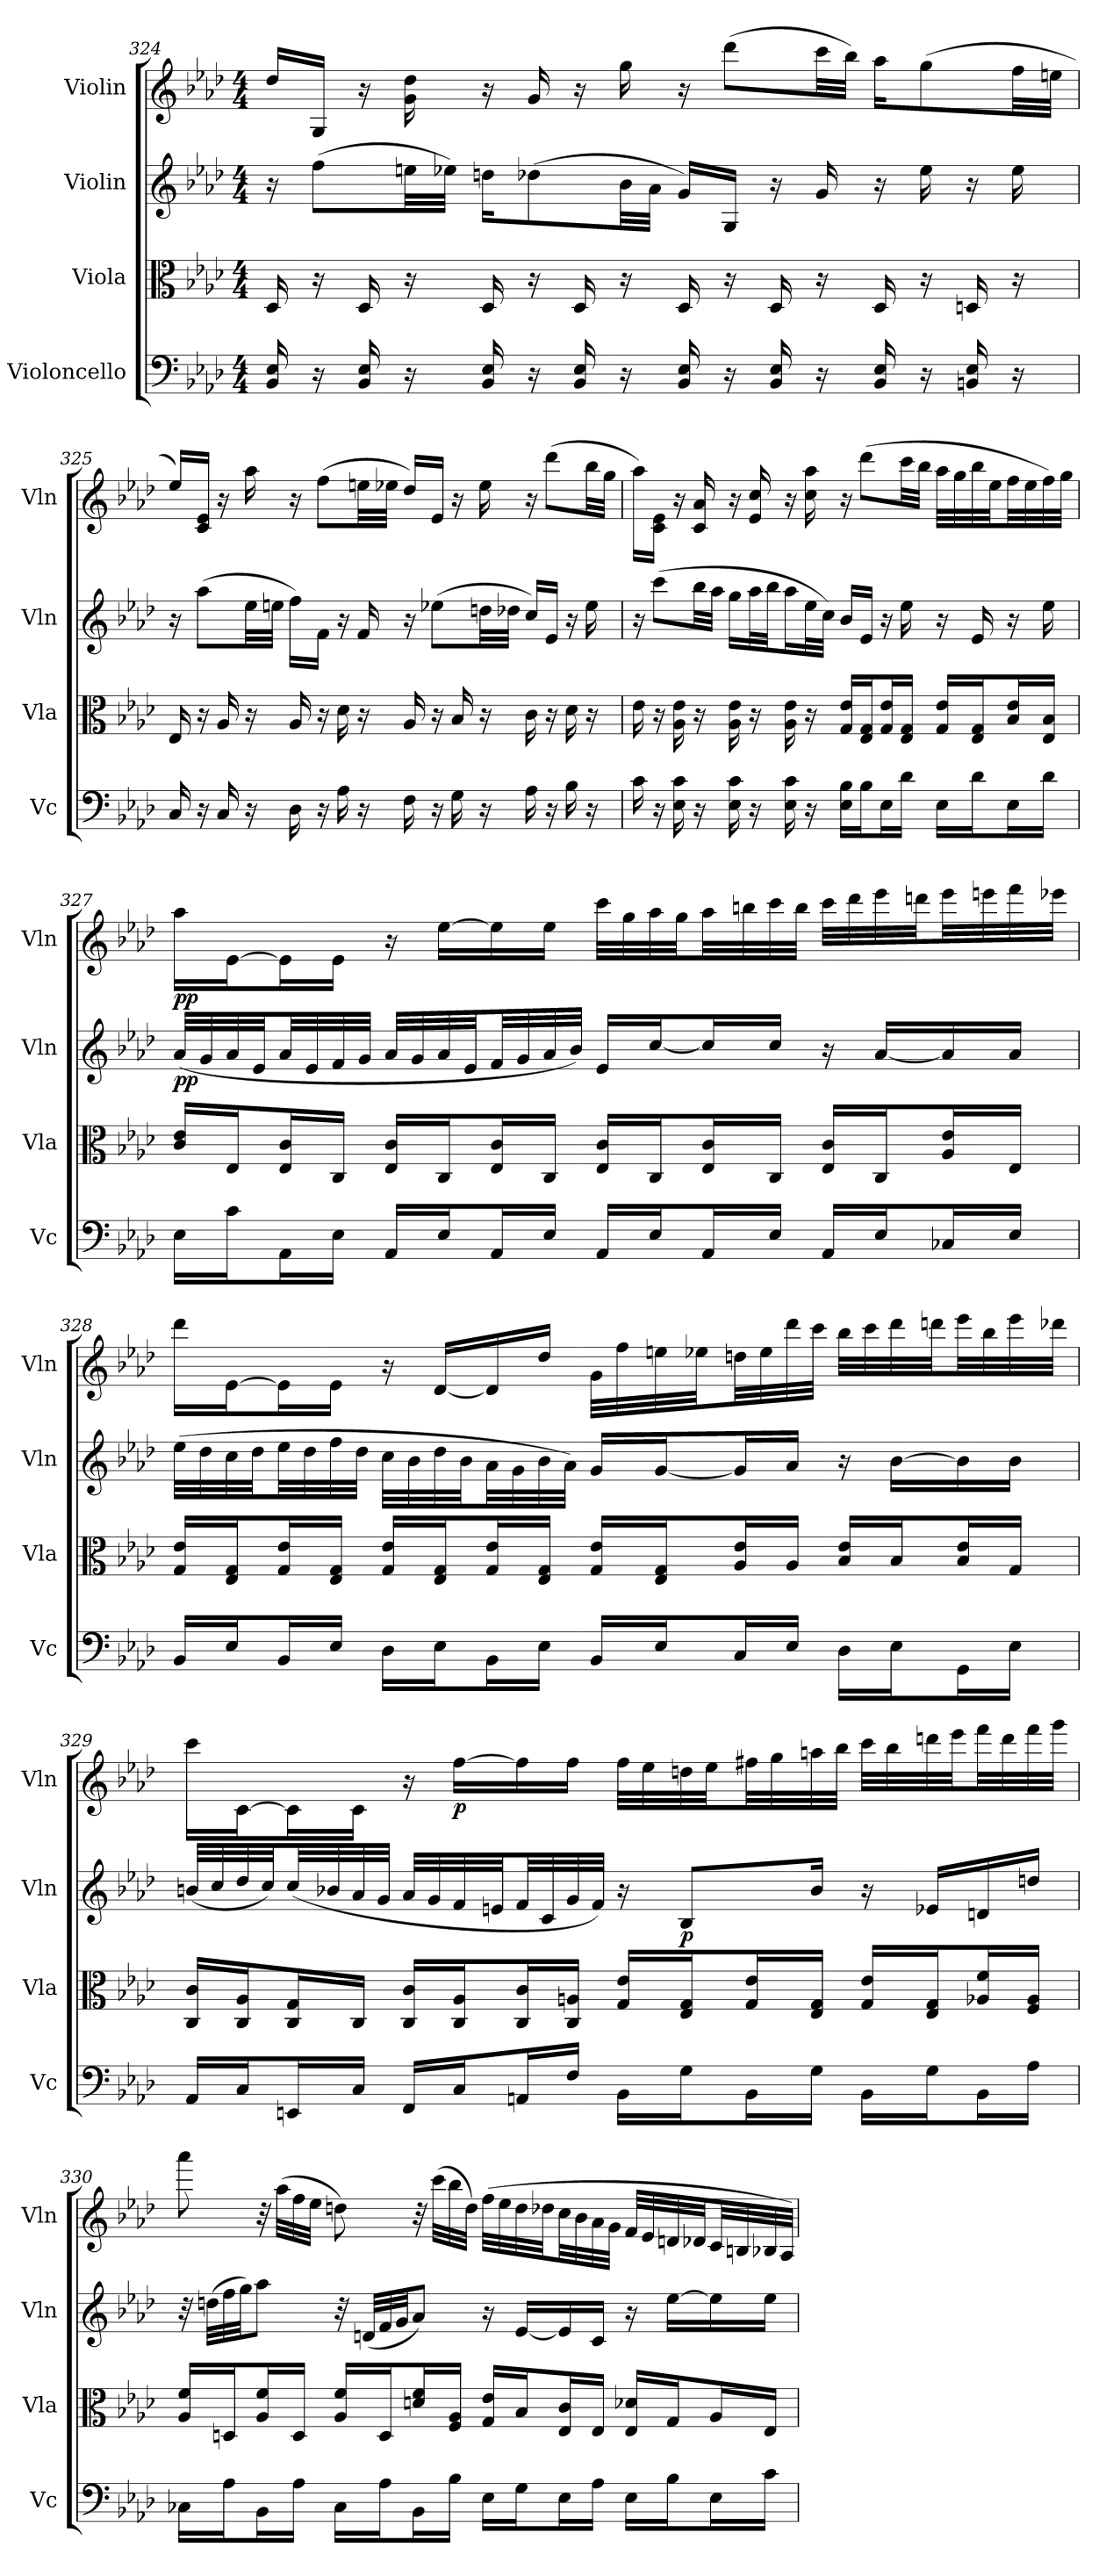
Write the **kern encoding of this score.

**kern	**kern	**kern	**dynam	**kern	**dynam
*part4	*part3	*part2	*part2	*part1	*part1
*staff4	*staff3	*staff2	*staff2	*staff1	*staff1
*I"Violoncello	*I"Viola	*I"Violin	*	*I"Violin	*
*I'Vc	*I'Vla	*I'Vln	*	*I'Vln	*
*clefF4	*clefC3	*clefG2	*	*clefG2	*
*k[b-e-a-d-]	*k[b-e-a-d-]	*k[b-e-a-d-]	*	*k[b-e-a-d-]	*
*A-:	*A-:	*A-:	*	*A-:	*
*M4/4	*M4/4	*M4/4	*	*M4/4	*
=324	=324	=324	=324	=324	=324
16BB- 16E-	16D-	16r	.	16dd-/LL	.
16r	16r	(8ff\L	.	16G/JJ	.
16BB- 16E-	16D-	.	.	16r	.
16r	16r	32een\LL	.	16g 16dd-	.
.	.	32ee-X\JJJ)	.	.	.
16BB- 16E-	16D-	16ddn\KL	.	16r	.
16r	16r	(8dd-X\	.	16g	.
16BB- 16E-	16D-	.	.	16r	.
16r	16r	32b-\LL	.	16gg	.
.	.	32a-\JJJ	.	.	.
16BB- 16E-	16D-	16g/LL)	.	16r	.
16r	16r	16G/JJ	.	(8ddd-\L	.
16BB- 16E-	16D-	16r	.	.	.
16r	16r	16g	.	32ccc\LL	.
.	.	.	.	32bb-\JJJ)	.
16BB- 16E-	16D-	16r	.	16aa-\KL	.
16r	16r	16ee-	.	(8gg\	.
16BBn 16E-	16Dn	16r	.	.	.
16r	16r	16ee-	.	32ff\LL	.
.	.	.	.	32een\JJJ	.
=325	=325	=325	=325	=325	=325
16C	16E-	16r	.	16ee-/LL)	.
16r	16r	(8aa-\L	.	16c/ 16e-/JJ	.
16C	16A-	.	.	16r	.
16r	16r	32ee-\LL	.	16aa-	.
.	.	32een\JJJ	.	.	.
16D-	16A-	16ff\LL)	.	16r	.
16r	16r	16f\JJ	.	(8ff\L	.
16A-	16d-	16r	.	.	.
16r	16r	16f	.	32een\LL	.
.	.	.	.	32ee-X\JJJ	.
16F	16A-	16r	.	16dd-/LL)	.
16r	16r	(8ee-X\L	.	16e-/JJ	.
16G	16B-	.	.	16r	.
16r	16r	32ddn\LL	.	16ee-	.
.	.	32dd-X\JJJ	.	.	.
16A-	16c	16cc/LL)	.	16r	.
16r	16r	16e-/JJ	.	(8ddd-\L	.
16B-	16d-	16r	.	.	.
16r	16r	16ee-	.	32bb-\LL	.
.	.	.	.	32gg\JJJ	.
=326	=326	=326	=326	=326	=326
16c	16e-	16r	.	16aa-\LL)	.
16r	16r	(8ccc\L	.	16c\ 16e-\JJ	.
16E- 16c	16A- 16e-	.	.	16r	.
16r	16r	32bb-\LL	.	16c 16a-	.
.	.	32aa-\JJJ	.	.	.
16E- 16c	16A- 16e-	16gg\LL	.	16r	.
16r	16r	32aa-\L	.	16e- 16cc	.
.	.	32bb-\JJ	.	.	.
16E- 16c	16A- 16e-	16aa-\L	.	16r	.
16r	16r	32ee-\L	.	16cc 16aa-	.
.	.	32cc\JJJ)	.	.	.
16E-\ 16B-\LL	16G/ 16e-/LL	16b-/LL	.	16r	.
16B-\J	16E-/ 16G/J	16e-/JJ	.	(8ddd-\L	.
16E-\L	16G/ 16e-/L	16r	.	.	.
16d-\JJ	16E-/ 16G/JJ	16ee-	.	32ccc\LL	.
.	.	.	.	32bb-\JJJ	.
16E-\LL	16G/ 16e-/LL	16r	.	32aa-\LLL	.
.	.	.	.	32gg\	.
16d-\J	16E-/ 16G/J	16e-	.	32bb-\	.
.	.	.	.	32ee-\JJ	.
16E-\L	16B-/ 16e-/L	16r	.	32ff\LL	.
.	.	.	.	32ee-\	.
16d-\JJ	16E-/ 16B-/JJ	16ee-	.	32ff\)	.
.	.	.	.	32gg\JJJ	.
=327	=327	=327	=327	=327	=327
16E-\LL	16c/ 16e-/LL	(32a-/LLL	pp	16aa-\LL	pp
.	.	32g/	.	.	.
16c\J	16E-/J	32a-/	.	[16e-\J	.
.	.	32e-/JJ	.	.	.
16AA-\L	16E-/ 16c/L	32a-/LL	.	16e-\L]	.
.	.	32e-/	.	.	.
16E-\JJ	16C/JJ	32f/	.	16e-\JJ	.
.	.	32g/JJJ	.	.	.
16AA-/LL	16E-/ 16c/LL	32a-/LLL	.	16r	.
.	.	32g/	.	.	.
16E-/J	16C/J	32a-/	.	[16ee-\LL	.
.	.	32e-/JJ	.	.	.
16AA-/L	16E-/ 16c/L	32f/LL	.	16ee-\]	.
.	.	32g/	.	.	.
16E-/JJ	16C/JJ	32a-/	.	16ee-\JJ	.
.	.	32b-/JJJ)	.	.	.
16AA-/LL	16E-/ 16c/LL	16e-/LL	.	32ccc\LLL	.
.	.	.	.	32gg\	.
16E-/J	16C/J	[16cc/J	.	32aa-\	.
.	.	.	.	32gg\JJ	.
16AA-/L	16E-/ 16c/L	16cc/L]	.	32aa-\LL	.
.	.	.	.	32bbn\	.
16E-/JJ	16C/JJ	16cc/JJ	.	32ccc\	.
.	.	.	.	32bb\JJJ	.
16AA-/LL	16E-/ 16c/LL	16r	.	32ccc\LLL	.
.	.	.	.	32ddd-\	.
16E-/J	16C/J	[16a-/LL	.	32eee-\	.
.	.	.	.	32dddn\JJ	.
16C-X/L	16A-/ 16e-/L	16a-/]	.	32eee-\LL	.
.	.	.	.	32eeen\	.
16E-/JJ	16E-/JJ	16a-/JJ	.	32fff\	.
.	.	.	.	32eee-X\JJJ	.
=328	=328	=328	=328	=328	=328
16BB-/LL	16G/ 16e-/LL	(32ee-\LLL	.	16ddd-\LL	.
.	.	32dd-\	.	.	.
16E-/J	16E-/ 16G/J	32cc\	.	[16e-\J	.
.	.	32dd-\JJ	.	.	.
16BB-/L	16G/ 16e-/L	32ee-\LL	.	16e-\L]	.
.	.	32dd-\	.	.	.
16E-/JJ	16E-/ 16G/JJ	32ff\	.	16e-\JJ	.
.	.	32dd-\JJJ	.	.	.
16D-\LL	16G/ 16e-/LL	32cc\LLL	.	16r	.
.	.	32b-\	.	.	.
16E-\J	16E-/ 16G/J	32dd-\	.	[16d-/LL	.
.	.	32b-\JJ	.	.	.
16BB-\L	16G/ 16e-/L	32a-\LL	.	16d-/]	.
.	.	32g\	.	.	.
16E-\JJ	16E-/ 16G/JJ	32b-\	.	16dd-/JJ	.
.	.	32a-\JJJ)	.	.	.
16BB-/LL	16G/ 16e-/LL	16g/LL	.	32g\LLL	.
.	.	.	.	32ff\	.
16E-/J	16E-/ 16G/J	[16g/J	.	32een\	.
.	.	.	.	32ee-X\JJ	.
16C/L	16A-/ 16e-/L	16g/L]	.	32ddn\LL	.
.	.	.	.	32ee-\	.
16E-/JJ	16A-/JJ	16a-/JJ	.	32ddd-\	.
.	.	.	.	32ccc\JJJ	.
16D-\LL	16B-/ 16e-/LL	16r	.	32bb-\LLL	.
.	.	.	.	32ccc\	.
16E-\J	16B-/J	[16b-\LL	.	32ddd-\	.
.	.	.	.	32dddn\JJ	.
16GG\L	16B-/ 16e-/L	16b-\]	.	32eee-\LL	.
.	.	.	.	32bb-\	.
16E-\JJ	16G/JJ	16b-\JJ	.	32eee-\	.
.	.	.	.	32ddd-X\JJJ	.
=329	=329	=329	=329	=329	=329
16AA-/LL	16C/ 16c/LL	(32bn/LLL	.	16ccc\LL	.
.	.	32cc/	.	.	.
16C/J	16C/ 16A-/J	32dd-/	.	[16c\J	.
.	.	32cc/JJ)	.	.	.
16EEn/L	16C/ 16G/L	(32cc/LL	.	16c\L]	.
.	.	32b-X/	.	.	.
16C/JJ	16C/JJ	32a-/	.	16c\JJ	.
.	.	32g/JJJ	.	.	.
16FF/LL	16C/ 16c/LL	32a-/LLL	.	16r	.
.	.	32g/	.	.	.
16C/J	16C/ 16A-/J	32f/	.	[16ff\LL	p
.	.	32en/JJ	.	.	.
16AAn/L	16C/ 16c/L	32f/LL	.	16ff\]	.
.	.	32c/	.	.	.
16F/JJ	16C/ 16An/JJ	32g/	.	16ff\JJ	.
.	.	32f/JJJ)	.	.	.
16BB-\LL	16G/ 16e-/LL	16r	.	32ff\LLL	.
.	.	.	.	32ee-\	.
16G\J	16E-/ 16G/J	8B-/L	p	32ddn\	.
.	.	.	.	32ee-\JJ	.
16BB-\L	16G/ 16e-/L	.	.	32ff#X\LL	.
.	.	.	.	32gg\	.
16G\JJ	16E-/ 16G/JJ	16b-/Jk	.	32aan\	.
.	.	.	.	32bb-\JJJ	.
16BB-\LL	16G/ 16e-/LL	16r	.	32ccc\LLL	.
.	.	.	.	32bb-\	.
16G\J	16E-/ 16G/J	16e-X/LL	.	32dddn\	.
.	.	.	.	32eee-\JJ	.
16BB-\L	16A-X/ 16f/L	16dn/	.	32fff\LL	.
.	.	.	.	32ddd\	.
16A-\JJ	16F/ 16A-/JJ	16ddn/JJ	.	32fff\	.
.	.	.	.	32ggg\JJJ	.
=330	=330	=330	=330	=330	=330
16C-X\LL	16A-/ 16f/LL	32r	.	8aaa-	.
.	.	(32ddn\LLL	.	.	.
16A-\J	16Dn/J	32ff\	.	.	.
.	.	32gg\JJ)	.	.	.
16BB-\L	16A-/ 16f/L	8aa-\J	.	32r	.
.	.	.	.	(32aa-\LLL	.
16A-\JJ	16D/JJ	.	.	32ff\	.
.	.	.	.	32ee-\JJJ	.
16C-\LL	16A-/ 16f/LL	32r	.	8ddn)	.
.	.	(32dn/LLL	.	.	.
16A-\J	16D/J	32f/	.	.	.
.	.	32g/JJ	.	.	.
16BB-\L	16dn/ 16f/L	8a-/J)	.	32r	.
.	.	.	.	(32ccc\LLL	.
16B-\JJ	16F/ 16A-/JJ	.	.	32bb-\	.
.	.	.	.	32dd\JJJ)	.
16E-\LL	16G/ 16e-/LL	16r	.	(32ff\LLL	.
.	.	.	.	32ee-\	.
16G\J	16B-/J	[16e-/LL	.	32dd\	.
.	.	.	.	32dd-X\JJ	.
16E-\L	16E-/ 16c/L	16e-/]	.	32cc\LL	.
.	.	.	.	32b-\	.
16A-\JJ	16E-/JJ	16c/JJ	.	32a-\	.
.	.	.	.	32g\JJJ	.
16E-\LL	16E-/ 16d-X/LL	16r	.	32f/LLL	.
.	.	.	.	32e-/	.
16B-\J	16G/J	[16ee-\LL	.	32dn/	.
.	.	.	.	32d-X/JJ	.
16E-\L	16A-/L	16ee-\]	.	32c/LL	.
.	.	.	.	32Bn/	.
16c\JJ	16E-/JJ	16ee-\JJ	.	32B-X/	.
.	.	.	.	32A-/JJJ)	.
=	=	=	=	=	=
*-	*-	*-	*-	*-	*-
